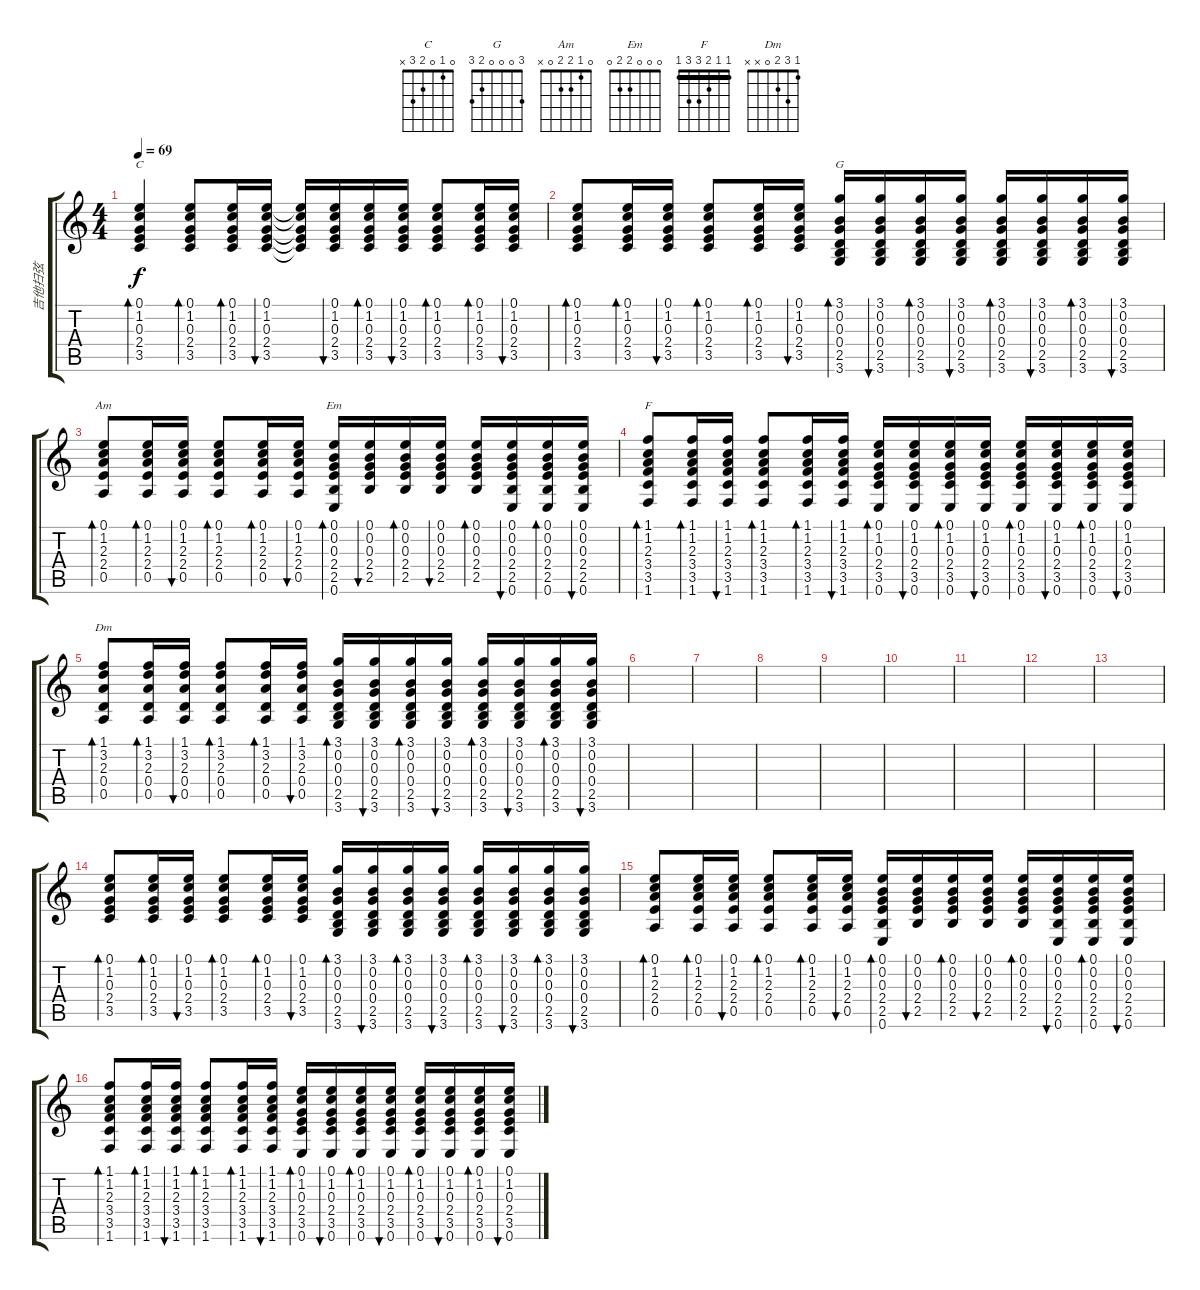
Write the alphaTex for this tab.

\track ("吉他扫弦" "吉他扫弦") {instrument acousticguitarnylon}
\staff {score tabs}
\tuning (E4 B3 G3 D3 A2 E2) {hide}
\chord ("C" 0 1 0 2 3 x)
\chord ("G" 3 0 0 0 2 3)
\chord ("Am" 0 1 2 2 0 x)
\chord ("Em" 0 0 0 2 2 0)
\chord ("F" 1 1 2 3 3 1) {barre 1}
\chord ("Dm" 1 3 2 0 x x)
\ts (4 4)
\tempo 69
\clef g2
\ks c
(0.1 1.2 0.3 2.4 3.5).4{bd 30 ch "C" dy f} (0.1 1.2 0.3 2.4 3.5).8{bd 30} (0.1 1.2 0.3 2.4 3.5).16{bd 30} (0.1 1.2 0.3 2.4 3.5).16{bu 30} (0.1{t} 1.2{t} 0.3{t} 2.4{t} 3.5{t}).16 (0.1 1.2 0.3 2.4 3.5).16{bu 30} (0.1 1.2 0.3 2.4 3.5).16{bd 30} (0.1 1.2 0.3 2.4 3.5).16{bu 30} (0.1 1.2 0.3 2.4 3.5).8{bd 30} (0.1 1.2 0.3 2.4 3.5).16{bd 30} (0.1 1.2 0.3 2.4 3.5).16{bu 30} |
(0.1 1.2 0.3 2.4 3.5).8{bd 30} (0.1 1.2 0.3 2.4 3.5).16{bd 30} (0.1 1.2 0.3 2.4 3.5).16{bu 30} (0.1 1.2 0.3 2.4 3.5).8{bd 30} (0.1 1.2 0.3 2.4 3.5).16{bd 30} (0.1 1.2 0.3 2.4 3.5).16{bu 30} (3.1 0.2 0.3 0.4 2.5 3.6).16{bd 30 ch "G"} (3.1 0.2 0.3 0.4 2.5 3.6).16{bu 30} (3.1 0.2 0.3 0.4 2.5 3.6).16{bd 30} (3.1 0.2 0.3 0.4 2.5 3.6).16{bu 30} (3.1 0.2 0.3 0.4 2.5 3.6).16{bd 30} (3.1 0.2 0.3 0.4 2.5 3.6).16{bu 30} (3.1 0.2 0.3 0.4 2.5 3.6).16{bd 30} (3.1 0.2 0.3 0.4 2.5 3.6).16{bu 30} |
(0.1 1.2 2.3 2.4 0.5).8{bd 30 ch "Am"} (0.1 1.2 2.3 2.4 0.5).16{bd 30} (0.1 1.2 2.3 2.4 0.5).16{bu 30} (0.1 1.2 2.3 2.4 0.5).8{bd 30} (0.1 1.2 2.3 2.4 0.5).16{bd 30} (0.1 1.2 2.3 2.4 0.5).16{bu 30} (0.1 0.2 0.3 2.4 2.5 0.6).16{bd 30 ch "Em"} (0.1 0.2 0.3 2.4 2.5).16{bu 30} (0.1 0.2 0.3 2.4 2.5).16{bd 30} (0.1 0.2 0.3 2.4 2.5).16{bu 30} (0.1 0.2 0.3 2.4 2.5).16{bd 30} (0.1 0.2 0.3 2.4 2.5 0.6).16{bu 30} (0.1 0.2 0.3 2.4 2.5 0.6).16{bd 30} (0.1 0.2 0.3 2.4 2.5 0.6).16{bu 30} |
(1.1 1.2 2.3 3.4 3.5 1.6).8{bd 30 ch "F"} (1.1 1.2 2.3 3.4 3.5 1.6).16{bd 30} (1.1 1.2 2.3 3.4 3.5 1.6).16{bu 30} (1.1 1.2 2.3 3.4 3.5 1.6).8{bd 30} (1.1 1.2 2.3 3.4 3.5 1.6).16{bd 30} (1.1 1.2 2.3 3.4 3.5 1.6).16{bu 30} (0.1 1.2 0.3 2.4 3.5 0.6).16{bd 30} (0.1 1.2 0.3 2.4 3.5 0.6).16{bu 30} (0.1 1.2 0.3 2.4 3.5 0.6).16{bd 30} (0.1 1.2 0.3 2.4 3.5 0.6).16{bu 30} (0.1 1.2 0.3 2.4 3.5 0.6).16{bd 30} (0.1 1.2 0.3 2.4 3.5 0.6).16{bu 30} (0.1 1.2 0.3 2.4 3.5 0.6).16{bd 30} (0.1 1.2 0.3 2.4 3.5 0.6).16{bu 30} |
(1.1 3.2 2.3 0.4 0.5).8{bd 30 ch "Dm"} (1.1 3.2 2.3 0.4 0.5).16{bd 30} (1.1 3.2 2.3 0.4 0.5).16{bu 30} (1.1 3.2 2.3 0.4 0.5).8{bd 30} (1.1 3.2 2.3 0.4 0.5).16{bd 30} (1.1 3.2 2.3 0.4 0.5).16{bu 30} (3.1 0.2 0.3 0.4 2.5 3.6).16{bd 30} (3.1 0.2 0.3 0.4 2.5 3.6).16{bu 30} (3.1 0.2 0.3 0.4 2.5 3.6).16{bd 30} (3.1 0.2 0.3 0.4 2.5 3.6).16{bu 30} (3.1 0.2 0.3 0.4 2.5 3.6).16{bd 30} (3.1 0.2 0.3 0.4 2.5 3.6).16{bu 30} (3.1 0.2 0.3 0.4 2.5 3.6).16{bd 30} (3.1 0.2 0.3 0.4 2.5 3.6).16{bu 30} |
|
|
|
|
|
|
|
|
(0.1 1.2 0.3 2.4 3.5).8{bd 30} (0.1 1.2 0.3 2.4 3.5).16{bd 30} (0.1 1.2 0.3 2.4 3.5).16{bu 30} (0.1 1.2 0.3 2.4 3.5).8{bd 30} (0.1 1.2 0.3 2.4 3.5).16{bd 30} (0.1 1.2 0.3 2.4 3.5).16{bu 30} (3.1 0.2 0.3 0.4 2.5 3.6).16{bd 30} (3.1 0.2 0.3 0.4 2.5 3.6).16{bu 30} (3.1 0.2 0.3 0.4 2.5 3.6).16{bd 30} (3.1 0.2 0.3 0.4 2.5 3.6).16{bu 30} (3.1 0.2 0.3 0.4 2.5 3.6).16{bd 30} (3.1 0.2 0.3 0.4 2.5 3.6).16{bu 30} (3.1 0.2 0.3 0.4 2.5 3.6).16{bd 30} (3.1 0.2 0.3 0.4 2.5 3.6).16{bu 30} |
(0.1 1.2 2.3 2.4 0.5).8{bd 30} (0.1 1.2 2.3 2.4 0.5).16{bd 30} (0.1 1.2 2.3 2.4 0.5).16{bu 30} (0.1 1.2 2.3 2.4 0.5).8{bd 30} (0.1 1.2 2.3 2.4 0.5).16{bd 30} (0.1 1.2 2.3 2.4 0.5).16{bu 30} (0.1 0.2 0.3 2.4 2.5 0.6).16{bd 30} (0.1 0.2 0.3 2.4 2.5).16{bu 30} (0.1 0.2 0.3 2.4 2.5).16{bd 30} (0.1 0.2 0.3 2.4 2.5).16{bu 30} (0.1 0.2 0.3 2.4 2.5).16{bd 30} (0.1 0.2 0.3 2.4 2.5 0.6).16{bu 30} (0.1 0.2 0.3 2.4 2.5 0.6).16{bd 30} (0.1 0.2 0.3 2.4 2.5 0.6).16{bu 30} |
(1.1 1.2 2.3 3.4 3.5 1.6).8{bd 30} (1.1 1.2 2.3 3.4 3.5 1.6).16{bd 30} (1.1 1.2 2.3 3.4 3.5 1.6).16{bu 30} (1.1 1.2 2.3 3.4 3.5 1.6).8{bd 30} (1.1 1.2 2.3 3.4 3.5 1.6).16{bd 30} (1.1 1.2 2.3 3.4 3.5 1.6).16{bu 30} (0.1 1.2 0.3 2.4 3.5 0.6).16{bd 30} (0.1 1.2 0.3 2.4 3.5 0.6).16{bu 30} (0.1 1.2 0.3 2.4 3.5 0.6).16{bd 30} (0.1 1.2 0.3 2.4 3.5 0.6).16{bu 30} (0.1 1.2 0.3 2.4 3.5 0.6).16{bd 30} (0.1 1.2 0.3 2.4 3.5 0.6).16{bu 30} (0.1 1.2 0.3 2.4 3.5 0.6).16{bd 30} (0.1 1.2 0.3 2.4 3.5 0.6).16{bu 30}
